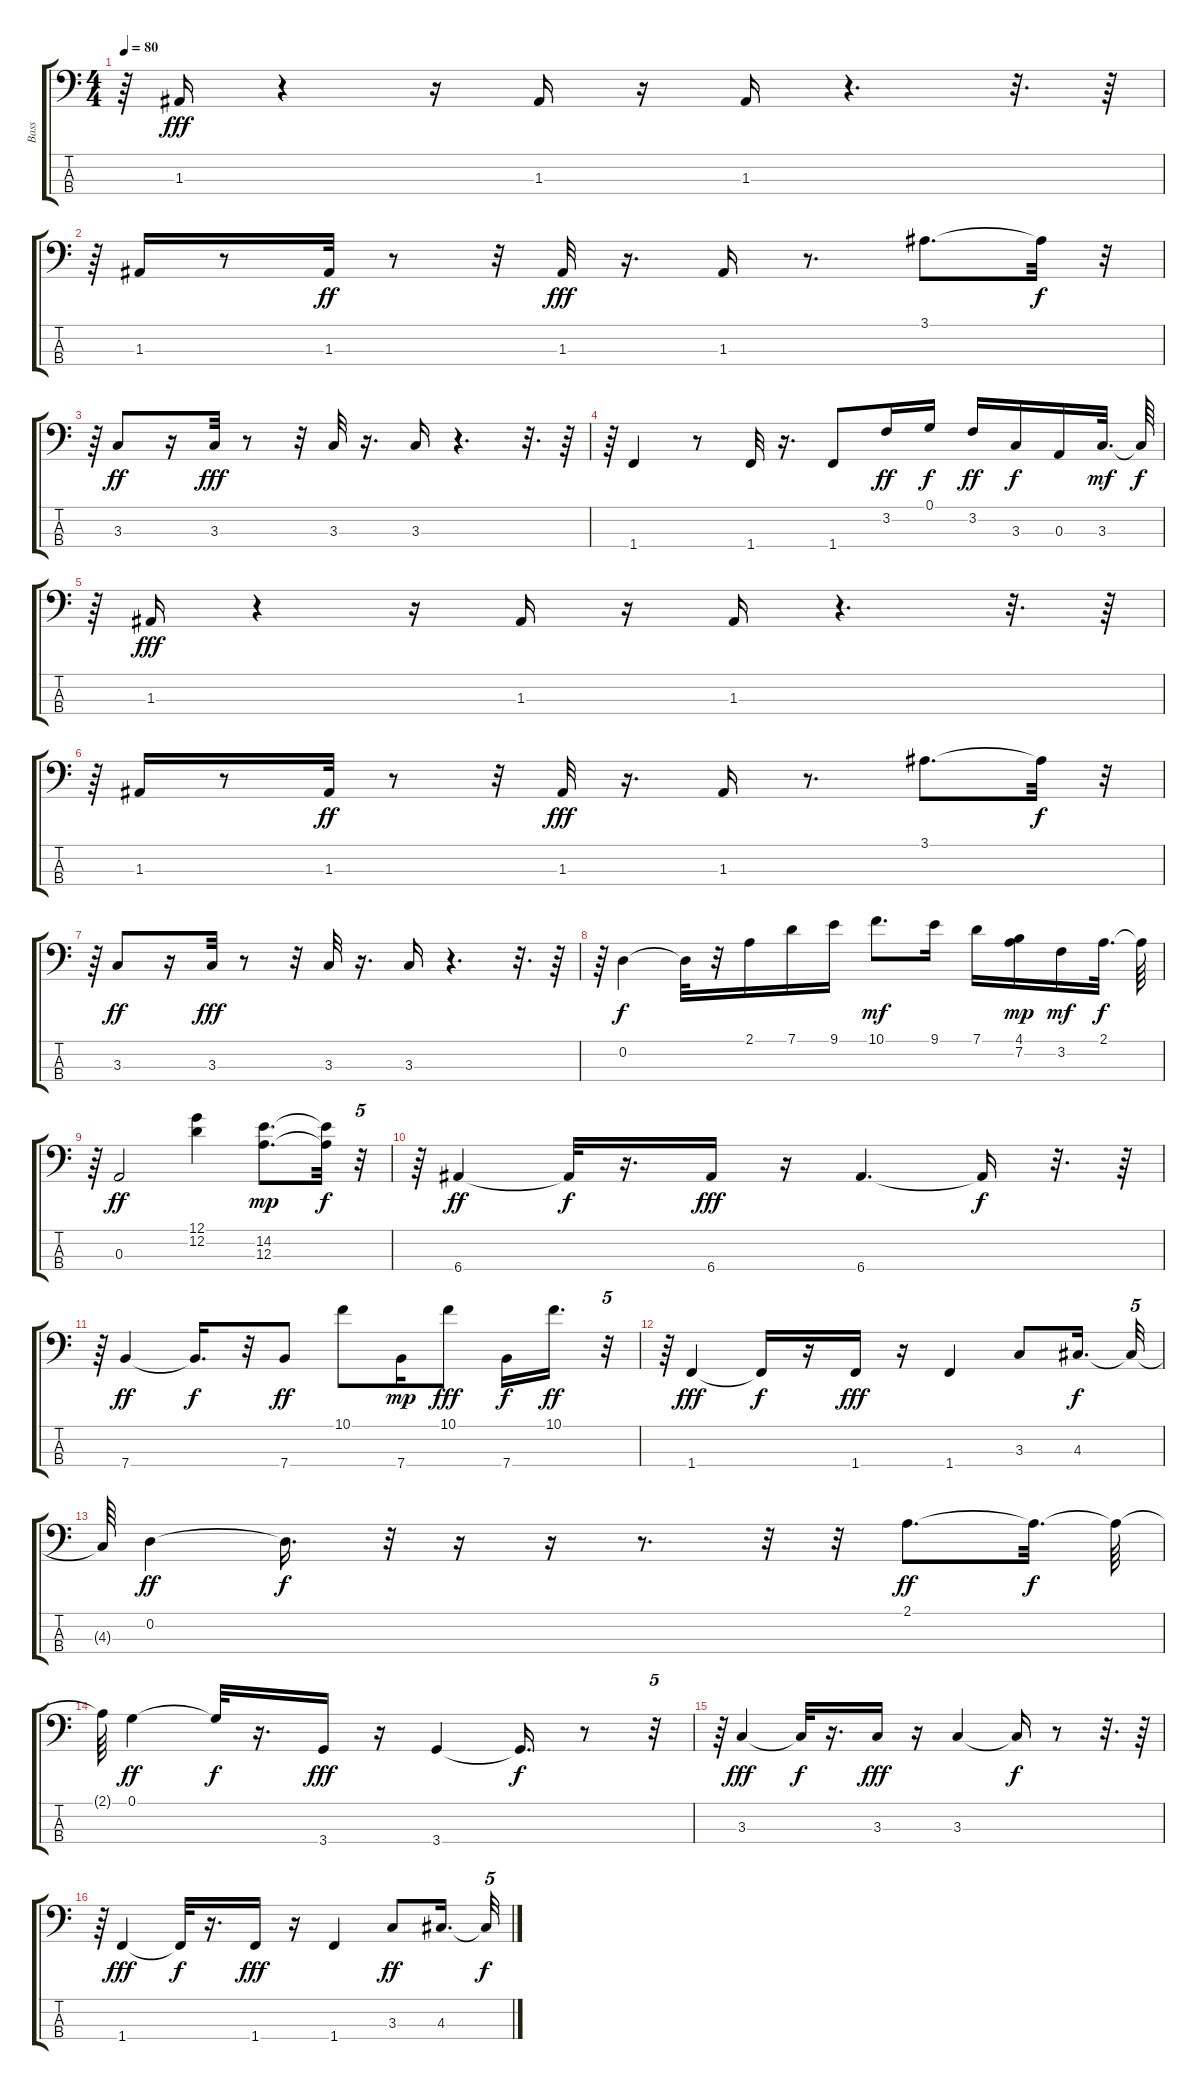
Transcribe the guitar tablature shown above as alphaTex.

\track ("Bass" "Bass") {instrument synthbass2}
\staff {score tabs}
\tuning (G2 D2 A1 E1) {hide}
\ts (4 4)
\tempo 80
\clef f4
\ks c
r.64{dy f} 1.3.16{dy fff} r.4 r.16 1.3.16 r.16 1.3.16 r.4{d} r.32{d} r.64 |
r.64 1.3.16 r.8 1.3.32{dy ff} r.8 r.32 1.3.32{dy fff} r.16{d} 1.3.16 r.8{d} 3.1.8{d} 3.1{t}.32{dy f} r.32{tu (5 4)} |
r.64 3.3.8{dy ff} r.16 3.3.32{dy fff} r.8 r.32 3.3.32 r.16{d} 3.3.16 r.4{d} r.32{d} r.64 |
r.64 1.4.4 r.8 1.4.32 r.16{d} 1.4.8 3.2.16{dy ff} 0.1.16{dy f} 3.2.16{dy ff} 3.3.16{dy f} 0.3.16 3.3.32{d dy mf} 3.3{t}.64{dy f} |
r.64 1.3.16{dy fff} r.4 r.16 1.3.16 r.16 1.3.16 r.4{d} r.32{d} r.64 |
r.64 1.3.16 r.8 1.3.32{dy ff} r.8 r.32 1.3.32{dy fff} r.16{d} 1.3.16 r.8{d} 3.1.8{d} 3.1{t}.32{dy f} r.32{tu (5 4)} |
r.64 3.3.8{dy ff} r.16 3.3.32{dy fff} r.8 r.32 3.3.32 r.16{d} 3.3.16 r.4{d} r.32{d} r.64 |
r.64 0.2.4{dy f} 0.2{t}.32 r.32 2.1.16 7.1.16 9.1.16 10.1.8{d dy mf} 9.1.16 7.1.16 (4.1 7.2).16{dy mp} 3.2.16{dy mf} 2.1.32{d dy f} 2.1{t}.64 |
r.64 0.3.2{dy ff} (12.1 12.2).4 (14.2 12.3).8{d dy mp} (14.2{t} 12.3{t}).32{dy f} r.32{tu (5 4)} |
r.64 6.4.4{dy ff} 6.4{t}.32{dy f} r.16{d} 6.4.16{dy fff} r.16 6.4.4{d} 6.4{t}.16{dy f} r.32{d} r.64 |
r.64 7.4.4{dy ff} 7.4{t}.16{d dy f} r.32 7.4.8{dy ff} 10.1.8 7.4.16{dy mp} 10.1.8{dy fff} 7.4.16{dy f} 10.1.16{d dy ff} r.32{tu (5 4)} |
r.64 1.4.4{dy fff} 1.4{t}.16{dy f} r.16 1.4.16{dy fff} r.16 1.4.4 3.3.8 4.3.16{d dy f} 4.3{t}.32{tu (5 4)} |
4.3{t}.64 0.2.4{dy ff} 0.2{t}.16{d dy f} r.32 r.16 r.16 r.8{d} r.32 r.32 2.1.8{d dy ff} 2.1{t}.32{d dy f} 2.1{t}.64 |
2.1{t}.64 0.1.4{dy ff} 0.1{t}.32{dy f} r.16{d} 3.4.16{dy fff} r.16 3.4.4 3.4{t}.16{d dy f} r.8 r.32{tu (5 4)} |
r.64 3.3.4{dy fff} 3.3{t}.32{dy f} r.16{d} 3.3.16{dy fff} r.16 3.3.4 3.3{t}.16{dy f} r.8 r.32{d} r.64 |
r.64 1.4.4{dy fff} 1.4{t}.32{dy f} r.16{d} 1.4.16{dy fff} r.16 1.4.4 3.3.8{dy ff} 4.3.16{d} 4.3{t}.32{tu (5 4) dy f}
